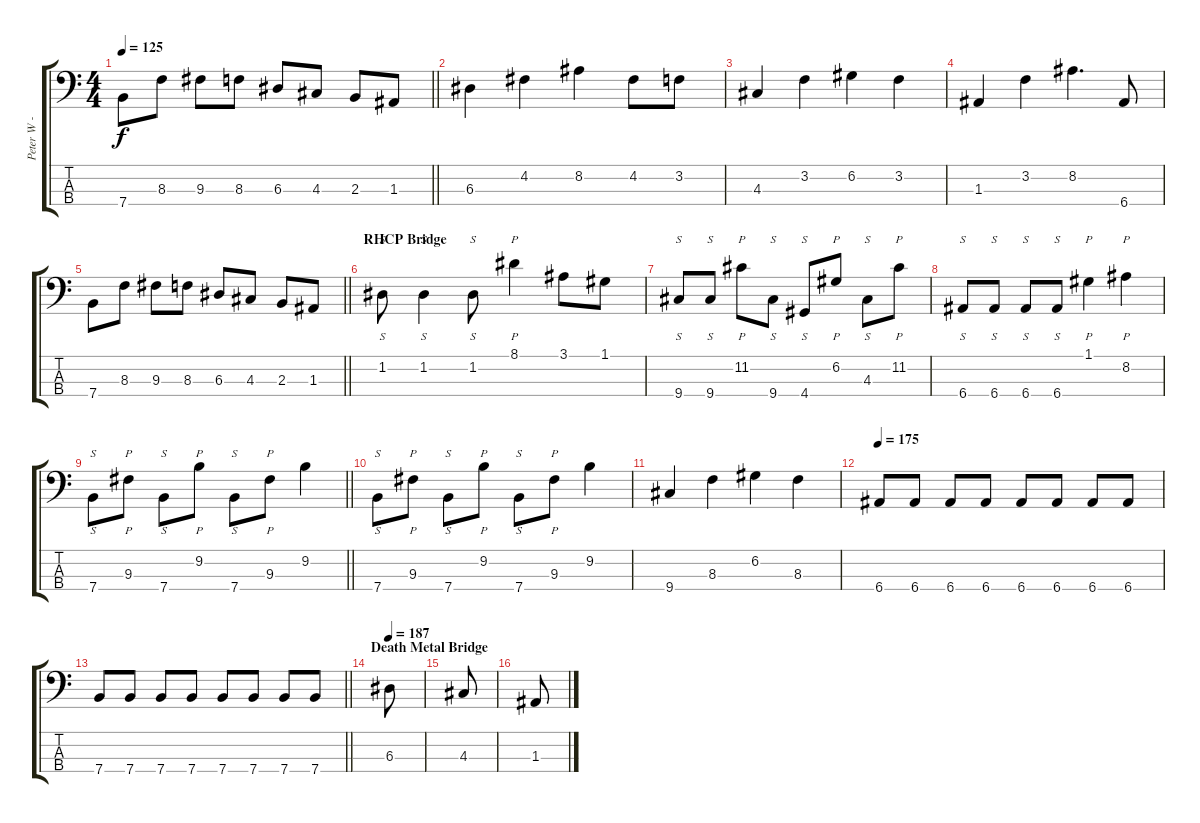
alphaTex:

\track ("Peter W - Bass" "Peter W - ") {instrument electricbassfinger}
\staff {score tabs}
\tuning (G2 D2 A1 E1) {hide}
\ts (4 4)
\tempo 125
\clef f4
\barLineRight lightlight
\ks c
7.4.8{dy f} 8.3.8 9.3.8 8.3.8 6.3.8 4.3.8 2.3.8 1.3.8 |
6.3.4 4.2.4 8.2.4 4.2.8 3.2.8 |
4.3.4 3.2.4 6.2.4 3.2.4 |
1.3.4 3.2.4 8.2.4{d} 6.4.8 |
\barLineRight lightlight
7.4.8 8.3.8 9.3.8 8.3.8 6.3.8 4.3.8 2.3.8 1.3.8 |
\section ("" "RHCP Bridge")
1.2.8{s} 1.2.4{s} 1.2.8{s} 8.1.4{p} 3.1.8 1.1.8 |
9.4.8{s} 9.4.8{s} 11.2.8{p} 9.4.8{s} 4.4.8{s} 6.2.8{p} 4.3.8{s} 11.2.8{p} |
6.4.8{s} 6.4.8{s} 6.4.8{s} 6.4.8{s} 1.1.4{p} 8.2.4{p} |
\barLineRight lightlight
7.4.8{s} 9.3.8{p} 7.4.8{s} 9.2.8{p} 7.4.8{s} 9.3.8{p} 9.2.4 |
7.4.8{s} 9.3.8{p} 7.4.8{s} 9.2.8{p} 7.4.8{s} 9.3.8{p} 9.2.4 |
9.4.4 8.3.4 6.2.4 8.3.4 |
\tempo 175
6.4.8 6.4.8 6.4.8 6.4.8 6.4.8 6.4.8 6.4.8 6.4.8 |
\barLineRight lightlight
7.4.8 7.4.8 7.4.8 7.4.8 7.4.8 7.4.8 7.4.8 7.4.8 |
\section ("" "Death Metal Bridge")
\tempo 187
6.3.8 |
4.3.8 |
1.3.8
